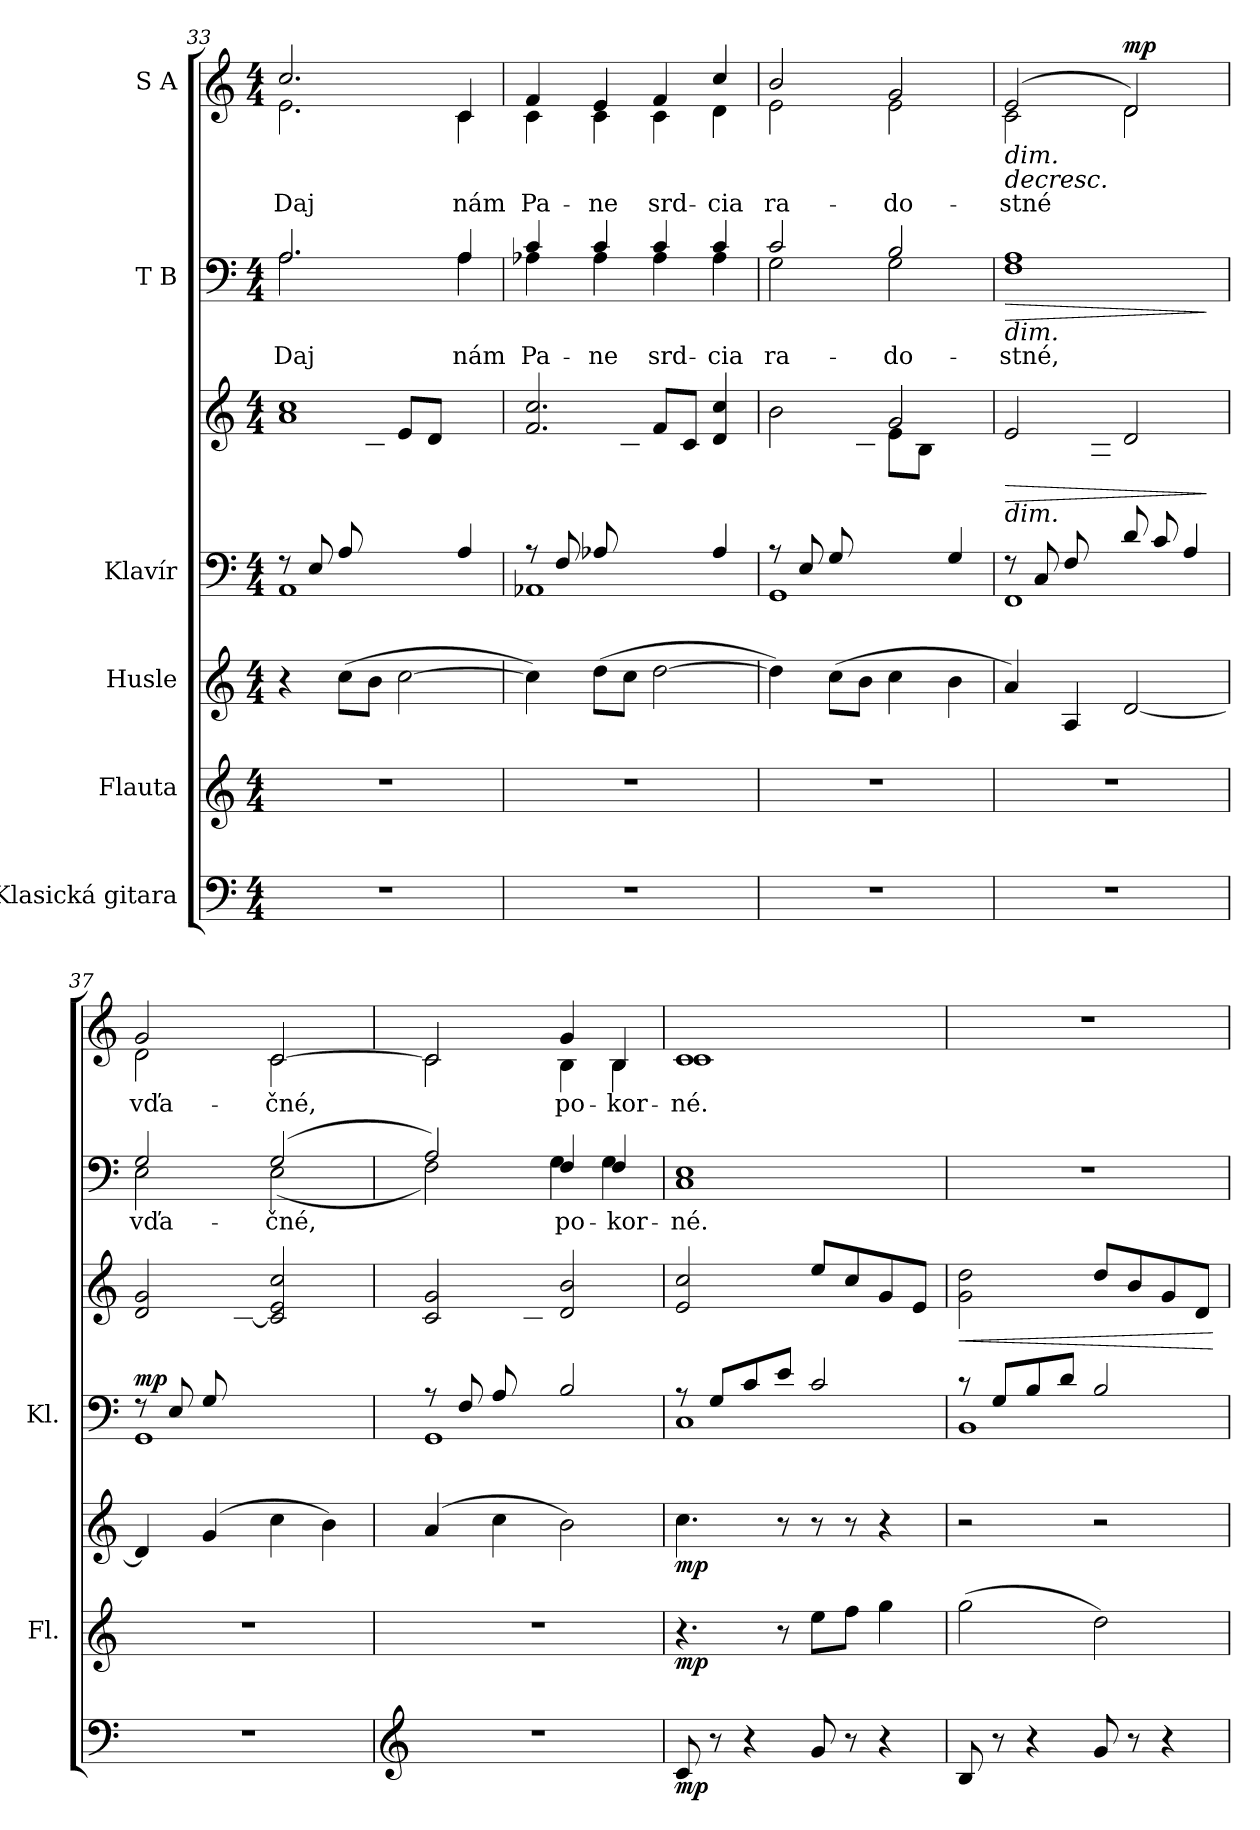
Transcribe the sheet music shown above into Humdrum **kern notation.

**kern	**dynam	**kern	**dynam	**kern	**dynam	**kern	**kern	**dynam	**kern	**text	**dynam	**kern	**text	**dynam
*part6	*part6	*part5	*part5	*part4	*part4	*part3	*part3	*part3	*part2	*part2	*part2	*part1	*part1	*part1
*staff7	*staff7	*staff6	*staff6	*staff5	*staff5	*staff4	*staff3	*staff3/4	*staff2	*staff2	*staff2	*staff1	*staff1	*staff1
*I"Klasická gitara	*	*I"Flauta	*	*I"Husle	*	*I"Klavír	*	*	*I"T B	*	*	*I"S A	*	*
*	*	*I'Fl.	*	*	*	*I'Kl.	*	*	*	*	*	*	*	*
*clefF4	*	*clefG2	*	*clefG2	*	*clefF4	*clefG2	*	*clefF4	*	*	*clefG2	*	*
*k[]	*	*k[]	*	*k[]	*	*k[]	*k[]	*	*k[]	*	*	*k[]	*	*
*M4/4	*	*M4/4	*	*M4/4	*	*M4/4	*M4/4	*	*M4/4	*	*	*M4/4	*	*
=33	=33	=33	=33	=33	=33	=33	=33	=33	=33	=33	=33	=33	=33	=33
*	*	*	*	*	*	*^	*^	*	*	*	*	*	*	*
!	!	!	!	!	!	!	!	!	!	!	!	!LO:LY:b	!	!	!LO:LY:b	!
*	*	*	*	*	*	*	*	*	*	*	*^	*	*	*^	*	*
1r	.	1r	.	4r	.	8r	1AA	1a 1cc	4.ryy	.	2.A/	2.A\	Daj	.	2.cc/	2.e\	Daj	.
.	.	.	.	.	.	8E/L	.	.	.	.	.	.	.	.	.	.	.	.
.	.	.	.	(8cc\L	.	8A/	.	.	.	.	.	.	.	.	.	.	.	.
.	.	.	.	8b\J	.	4.ryy	.	.	8c\J	.	.	.	.	.	.	.	.	.
.	.	.	.	[2cc\	.	.	.	.	8e/L	.	.	.	.	.	.	.	.	.
.	.	.	.	.	.	.	.	.	8d/J	.	.	.	.	.	.	.	.	.
!	!	!	!	!	!	!	!	!	!	!	!	!	!LO:LY:b	!	!	!	!LO:LY:b	!
.	.	.	.	.	.	4A/	.	.	4ryy	.	4A/	4A\	nám	.	4c/	4c\	nám	.
!!LO:PB:g=z	!!
=34	=34	=34	=34	=34	=34	=34	=34	=34	=34	=34	=34	=34	=34	=34	=34	=34	=34	=34
!	!	!	!	!	!	!	!	!	!	!	!	!	!LO:LY:b	!	!	!	!LO:LY:b	!
1r	.	1r	.	4cc\])	.	8r	1AA-X	2.f/ 2.cc/	4.ryy	.	4c/	4A-X\	Pa-	.	4f/	4c\	Pa-	.
.	.	.	.	.	.	8F/L	.	.	.	.	.	.	.	.	.	.	.	.
!	!	!	!	!	!	!	!	!	!	!	!	!	!LO:LY:b	!	!	!	!LO:LY:b	!
.	.	.	.	(8dd\L	.	8A-X/	.	.	.	.	4c/	4A-\	-ne	.	4e/	4c\	-ne	.
.	.	.	.	8cc\J	.	4.ryy	.	.	8c\J	.	.	.	.	.	.	.	.	.
!	!	!	!	!	!	!	!	!	!	!	!	!	!LO:LY:b	!	!	!	!LO:LY:b	!
.	.	.	.	[2dd\	.	.	.	.	8f/L	.	4c/	4A-\	srd-	.	4f/	4c\	srd-	.
.	.	.	.	.	.	.	.	.	8c/J	.	.	.	.	.	.	.	.	.
!	!	!	!	!	!	!	!	!	!	!	!	!	!LO:LY:b	!	!	!	!LO:LY:b	!
.	.	.	.	.	.	4A-/	.	4d/ 4cc/	4ryy	.	4c/	4A-\	-cia	.	4cc/	4d\	-cia	.
=35	=35	=35	=35	=35	=35	=35	=35	=35	=35	=35	=35	=35	=35	=35	=35	=35	=35	=35
!	!	!	!	!	!	!	!	!	!	!	!	!	!LO:LY:b	!	!	!	!LO:LY:b	!
1r	.	1r	.	4dd\])	.	8r	1GG	2b\	4.ryy	.	2c/	2G\	ra-	.	2b/	2e\	ra-	.
.	.	.	.	.	.	8E/L	.	.	.	.	.	.	.	.	.	.	.	.
.	.	.	.	(8cc\L	.	8G/	.	.	.	.	.	.	.	.	.	.	.	.
.	.	.	.	8b\J	.	4.ryy	.	.	8c\J	.	.	.	.	.	.	.	.	.
!	!	!	!	!	!	!	!	!	!	!	!	!	!LO:LY:b	!	!	!	!LO:LY:b	!
.	.	.	.	4cc\	.	.	.	2g/	8e\L	.	2B/	2G\	-do-	.	2g/	2e\	-do-	.
.	.	.	.	.	.	.	.	.	8B\J	.	.	.	.	.	.	.	.	.
.	.	.	.	4b\	.	4G/	.	.	4ryy	.	.	.	.	.	.	.	.	.
=36	=36	=36	=36	=36	=36	=36	=36	=36	=36	=36	=36	=36	=36	=36	=36	=36	=36	=36
!	!	!	!	!	!	!	!	!	!	!	!	!	!	!	!LO:TX:b:i:t=dim.	!	!	!
!	!	!	!	!	!	!	!	!	!	!	!LO:TX:b:i:t=dim.	!	!	!	!	!	!	!
!	!	!	!	!	!	!	!	!LO:TX:b:i:t=dim.	!	!	!	!	!	!	!	!	!	!
!	!	!	!	!	!	!	!	!	!	!LO:HP:b	!	!	!LO:LY:b	!LO:HP:b	!	!	!LO:LY:b	!LO:HP:b
1r	.	1r	.	4a/)	.	8r	1FF	2e/	4.ryy	>	1A	1F	-stné,	>	(2e/	2c\	-stné	>
.	.	.	.	.	.	8C/L	.	.	.	.	.	.	.	.	.	.	.	.
.	.	.	.	4A/	.	8F/	.	.	.	.	.	.	.	.	.	.	.	.
.	.	.	.	.	.	8ryy	.	.	8A\J	.	.	.	.	.	.	.	.	.
!	!	!	!	!	!	!	!	!	!	!	!	!	!	!	!	!	!	!LO:DY:a
.	.	.	.	[2d/	.	8d/L	.	2d/	2ryy	.	.	.	.	.	2d/)	2d\	.	mp
.	.	.	.	.	.	8c/J	.	.	.	.	.	.	.	.	.	.	.	.
.	.	.	.	.	.	4A/	.	.	.	.	.	.	.	.	.	.	.	.
*	*	*	*	*	*	*v	*v	*	*	*	*v	*v	*	*	*v	*v	*	*
*	*	*	*	*	*	*	*v	*v	*	*	*	*	*	*	*
.	.	.	.	.	.	.	.	]	.	.	]	.	.	]
=37	=37	=37	=37	=37	=37	=37	=37	=37	=37	=37	=37	=37	=37	=37
*	*	*	*	*	*	*^	*^	*	*	*	*	*	*	*
!	!	!	!	!	!	!	!	!	!	!LO:DY:a=2	!	!LO:LY:b	!	!	!LO:LY:b	!
*	*	*	*	*	*	*	*	*	*	*	*^	*	*	*^	*	*
1r	.	1r	.	4d/]	.	8r	1GG	2d/ 2g/	4.ryy	mp	2G/	2E\	vďa-	.	2g/	2d\	vďa-	.
.	.	.	.	.	.	8E/L	.	.	.	.	.	.	.	.	.	.	.	.
.	.	.	.	(4g/	.	8G/	.	.	.	.	.	.	.	.	.	.	.	.
.	.	.	.	.	.	8ryy	.	.	[8c\J	.	.	.	.	.	.	.	.	.
!	!	!	!	!	!	!	!	!	!	!	!	!	!LO:LY:b	!	!	!	!LO:LY:b	!
.	.	.	.	4cc\	.	2ryy	.	2c/] 2e/ 2cc/	2ryy	.	(2G/	(2E\	-čné,	.	[2c/	2c\	-čné,	.
.	.	.	.	4b\)	.	.	.	.	.	.	.	.	.	.	.	.	.	.
=38	=38	=38	=38	=38	=38	=38	=38	=38	=38	=38	=38	=38	=38	=38	=38	=38	=38	=38
*clefG2	*	*	*	*	*	*	*	*	*	*	*	*	*	*	*	*	*	*
1r	.	1r	.	(4a/	.	8r	1GG	2c/ 2g/	4.ryy	.	2A/)	2F\)	.	.	2c/]	2c\	.	.
.	.	.	.	.	.	8F/L	.	.	.	.	.	.	.	.	.	.	.	.
.	.	.	.	4cc\	.	8A/	.	.	.	.	.	.	.	.	.	.	.	.
.	.	.	.	.	.	8ryy	.	.	8c\J	.	.	.	.	.	.	.	.	.
!	!	!	!	!	!	!	!	!	!	!	!	!	!LO:LY:b	!	!	!	!LO:LY:b	!
.	.	.	.	2b\)	.	2B/	.	2d/ 2b/	2ryy	.	4F/	4G\	po-	.	4g/	4B\	po-	.
!	!	!	!	!	!	!	!	!	!	!	!	!	!LO:LY:b	!	!	!	!LO:LY:b	!
.	.	.	.	.	.	.	.	.	.	.	4F/	4G\	-kor-	.	4B/	4B\	-kor-	.
!!LO:LB:g=z	!!
=39	=39	=39	=39	=39	=39	=39	=39	=39	=39	=39	=39	=39	=39	=39	=39	=39	=39	=39
!	!LO:DY:b	!	!LO:DY:b	!	!LO:DY:b	!	!	!	!	!	!	!	!LO:LY:b	!	!	!	!LO:LY:b	!
8c/	mp	4.r	mp	4.cc\	mp	8r	1C	2e/ 2cc/	2ryy	.	1E	1C	-né.	.	1c	1c	-né.	.
8r	.	.	.	.	.	8G/L	.	.	.	.	.	.	.	.	.	.	.	.
4r	.	.	.	.	.	8c/	.	.	.	.	.	.	.	.	.	.	.	.
.	.	8r	.	8r	.	8e/J	.	.	.	.	.	.	.	.	.	.	.	.
8g/	.	8ee\L	.	8r	.	2c/	.	8ee/L	2ryy	.	.	.	.	.	.	.	.	.
8r	.	8ff\J	.	8r	.	.	.	8cc/	.	.	.	.	.	.	.	.	.	.
4r	.	4gg\	.	4r	.	.	.	8g/	.	.	.	.	.	.	.	.	.	.
.	.	.	.	.	.	.	.	8e/J	.	.	.	.	.	.	.	.	.	.
*	*	*	*	*	*	*	*	*	*	*	*v	*v	*	*	*	*	*	*
*	*	*	*	*	*	*	*	*	*	*	*	*	*	*v	*v	*	*
=40	=40	=40	=40	=40	=40	=40	=40	=40	=40	=40	=40	=40	=40	=40	=40	=40
!	!	!	!	!	!	!	!	!	!	!LO:HP:b	!	!	!	!	!	!
8B/	.	(2gg\	.	2r	.	8r	1BB	2g\ 2dd\	2ryy	<	1r	.	.	1r	.	.
8r	.	.	.	.	.	8G/L	.	.	.	.	.	.	.	.	.	.
4r	.	.	.	.	.	8B/	.	.	.	.	.	.	.	.	.	.
.	.	.	.	.	.	8d/J	.	.	.	.	.	.	.	.	.	.
8g/	.	2dd\)	.	2r	.	2B/	.	8dd/L	2ryy	.	.	.	.	.	.	.
8r	.	.	.	.	.	.	.	8b/	.	.	.	.	.	.	.	.
4r	.	.	.	.	.	.	.	8g/	.	.	.	.	.	.	.	.
.	.	.	.	.	.	.	.	8d/J	.	.	.	.	.	.	.	.
*	*	*	*	*	*	*v	*v	*	*	*	*	*	*	*	*	*
*	*	*	*	*	*	*	*v	*v	*	*	*	*	*	*	*
.	.	.	.	.	.	.	.	[	.	.	.	.	.	.
=	=	=	=	=	=	=	=	=	=	=	=	=	=	=
*-	*-	*-	*-	*-	*-	*-	*-	*-	*-	*-	*-	*-	*-	*-
